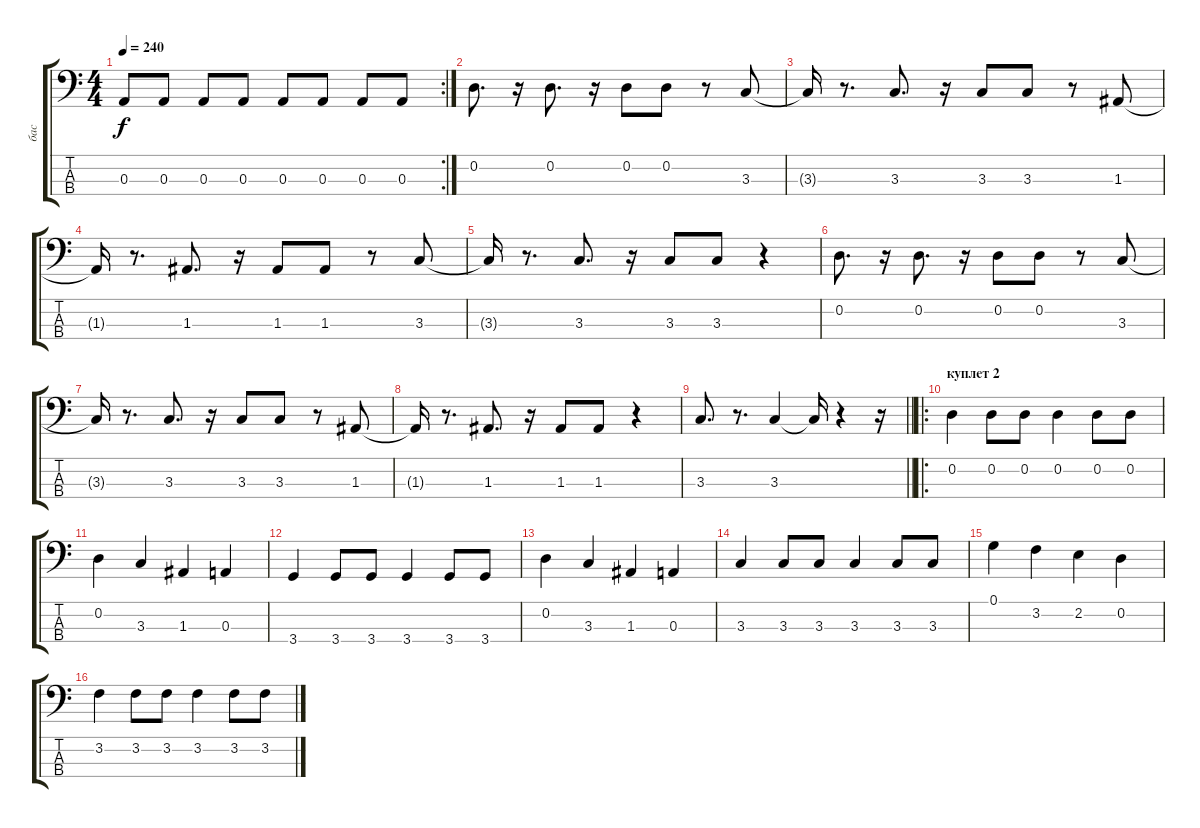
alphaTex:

\track ("бас" "бас") {instrument electricbassfinger}
\staff {score tabs}
\tuning (G2 D2 A1 E1) {hide}
\rc 2
\ts (4 4)
\tempo 240
\clef f4
\ks c
0.3.8{dy f} 0.3.8 0.3.8 0.3.8 0.3.8 0.3.8 0.3.8 0.3.8 |
0.2.8{d} r.16 0.2.8{d} r.16 0.2.8 0.2.8 r.8 3.3.8 |
3.3{t}.16 r.8{d} 3.3.8{d} r.16 3.3.8 3.3.8 r.8 1.3.8 |
1.3{t}.16 r.8{d} 1.3.8{d} r.16 1.3.8 1.3.8 r.8 3.3.8 |
3.3{t}.16 r.8{d} 3.3.8{d} r.16 3.3.8 3.3.8 r.4 |
0.2.8{d} r.16 0.2.8{d} r.16 0.2.8 0.2.8 r.8 3.3.8 |
3.3{t}.16 r.8{d} 3.3.8{d} r.16 3.3.8 3.3.8 r.8 1.3.8 |
1.3{t}.16 r.8{d} 1.3.8{d} r.16 1.3.8 1.3.8 r.4 |
\barLineRight lightlight
3.3.8{d} r.8{d} 3.3.4 3.3{t}.16 r.4 r.16 |
\ro
\section ("" "куплет 2")
0.2.4 0.2.8 0.2.8 0.2.4 0.2.8 0.2.8 |
0.2.4 3.3.4 1.3.4 0.3.4 |
3.4.4 3.4.8 3.4.8 3.4.4 3.4.8 3.4.8 |
0.2.4 3.3.4 1.3.4 0.3.4 |
3.3.4 3.3.8 3.3.8 3.3.4 3.3.8 3.3.8 |
0.1.4 3.2.4 2.2.4 0.2.4 |
3.2.4 3.2.8 3.2.8 3.2.4 3.2.8 3.2.8
